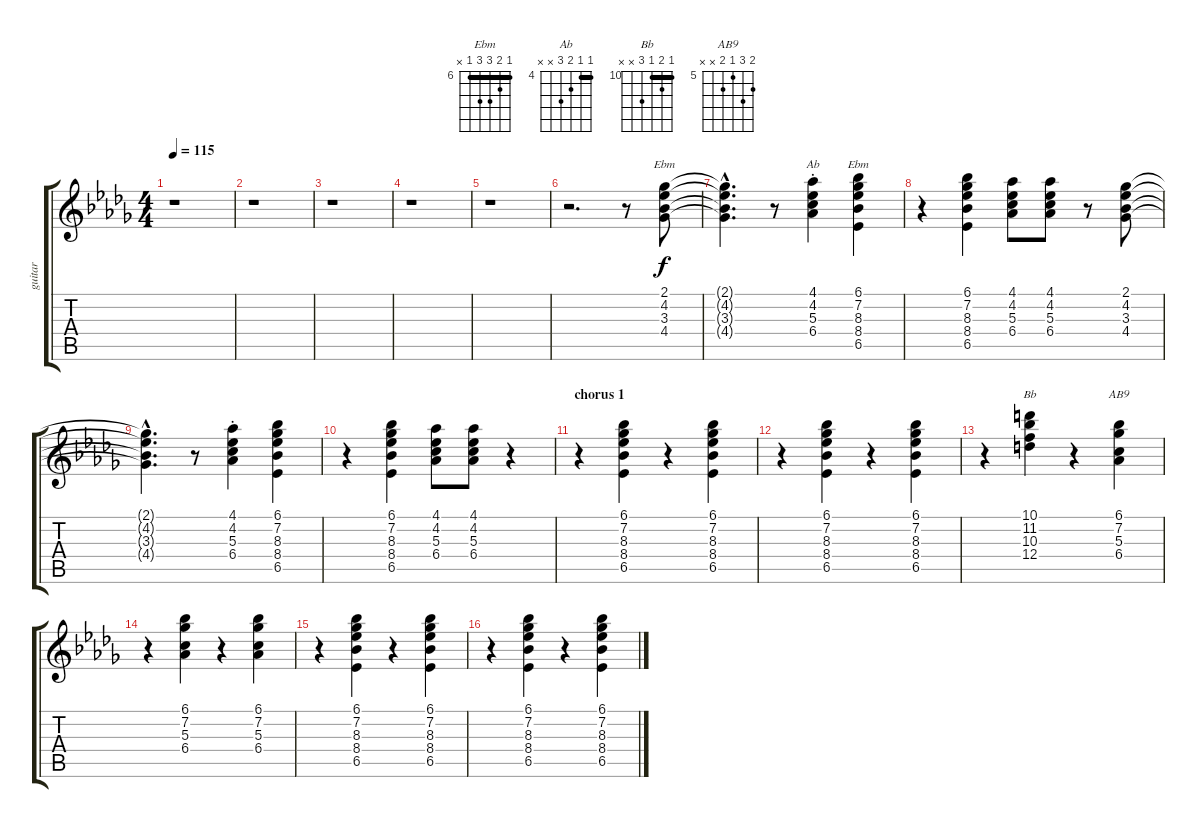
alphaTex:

\track ("guitar" "guitar") {instrument electricguitarclean}
\staff {score tabs}
\tuning (E4 B3 G3 D3 A2 E2) {hide}
\chord ("Ebm" 2 4 3 4 x x)
\chord ("Ab" 4 4 5 6 x x) {firstfret 4 barre 4}
\chord ("Ebm" 6 7 8 8 6 x) {firstfret 6 barre 6}
\chord ("Bb" 10 11 10 12 x x) {firstfret 10 barre 10}
\chord ("AB9" 6 7 5 6 x x) {firstfret 5}
\ts (4 4)
\tempo 115
\clef g2
\ks db
r.1{dy f instrument electricguitarclean} |
r.1 |
r.1 |
r.1 |
r.1 |
r.2{d} r.8 (2.1 4.2 3.3 4.4).8{ch "Ebm" volume 16 instrument electricguitarclean} |
(2.1{hac t} 4.2{hac t} 3.3{hac t} 4.4{hac t}).4{d} r.8 (4.1{st} 4.2{st} 5.3{st} 6.4{st}).4{ch "Ab"} (6.1 7.2 8.3 8.4 6.5).4{ch "Ebm"} |
r.4 (6.1 7.2 8.3 8.4 6.5).4 (4.1 4.2 5.3 6.4).8 (4.1 4.2 5.3 6.4).8 r.8 (2.1 4.2 3.3 4.4).8 |
(2.1{hac t} 4.2{hac t} 3.3{hac t} 4.4{hac t}).4{d} r.8 (4.1{st} 4.2{st} 5.3{st} 6.4{st}).4 (6.1 7.2 8.3 8.4 6.5).4 |
r.4 (6.1 7.2 8.3 8.4 6.5).4 (4.1 4.2 5.3 6.4).8 (4.1 4.2 5.3 6.4).8 r.4 |
\section ("" "chorus 1")
r.4 (6.1 7.2 8.3 8.4 6.5).4{volume 12 instrument electricguitarclean} r.4 (6.1 7.2 8.3 8.4 6.5).4 |
r.4 (6.1 7.2 8.3 8.4 6.5).4 r.4 (6.1 7.2 8.3 8.4 6.5).4 |
r.4 (10.1 11.2 10.3 12.4).4{ch "Bb"} r.4 (6.1 7.2 5.3 6.4).4{ch "AB9"} |
r.4 (6.1 7.2 5.3 6.4).4 r.4 (6.1 7.2 5.3 6.4).4 |
r.4 (6.1 7.2 8.3 8.4 6.5).4 r.4 (6.1 7.2 8.3 8.4 6.5).4 |
r.4 (6.1 7.2 8.3 8.4 6.5).4 r.4 (6.1 7.2 8.3 8.4 6.5).4
